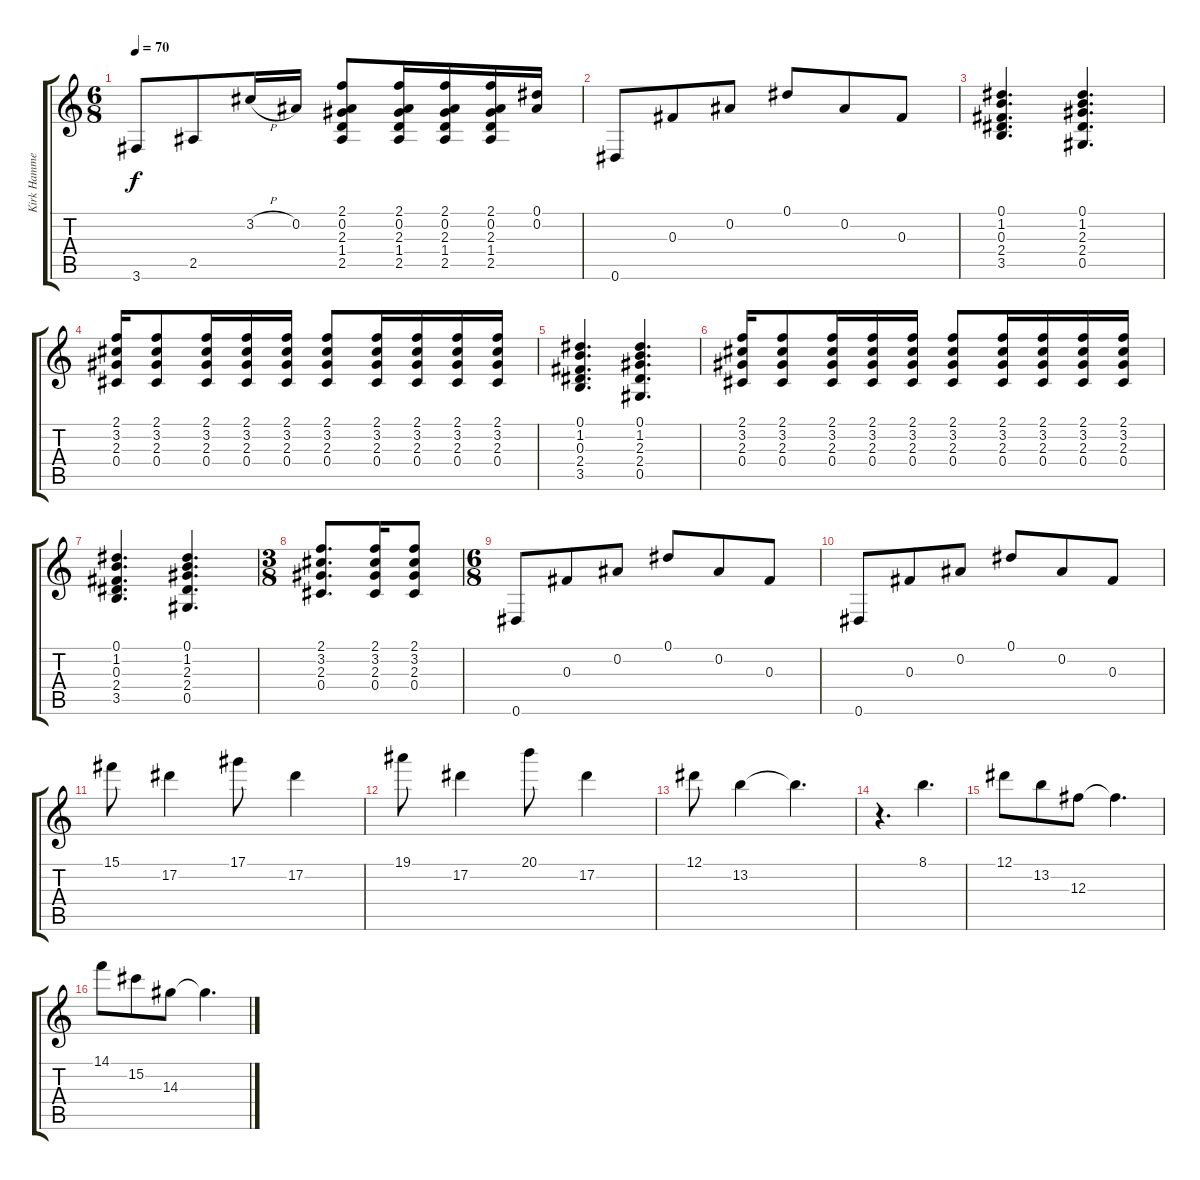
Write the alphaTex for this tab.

\track ("Kirk Hammett" "Kirk Hamme") {instrument acousticguitarsteel}
\staff {score tabs}
\tuning (Eb4 Bb3 Gb3 Db3 Ab2 Eb2) {hide}
\ts (6 8)
\tempo 70
\clef g2
\ks c
3.6.8{dy f} 2.5.8 3.2{h}.16 0.2.16 (2.1 0.2 2.3 1.4 2.5).8 (2.1 0.2 2.3 1.4 2.5).16 (2.1 0.2 2.3 1.4 2.5).16 (2.1 0.2 2.3 1.4 2.5).16 (0.1 0.2).16 |
0.6.8 0.3.8 0.2.8 0.1.8 0.2.8 0.3.8 |
(0.1 1.2 0.3 2.4 3.5).4{d} (0.1 1.2 2.3 2.4 0.5).4{d} |
(2.1 3.2 2.3 0.4).16 (2.1 3.2 2.3 0.4).8 (2.1 3.2 2.3 0.4).16 (2.1 3.2 2.3 0.4).16 (2.1 3.2 2.3 0.4).16 (2.1 3.2 2.3 0.4).8 (2.1 3.2 2.3 0.4).16 (2.1 3.2 2.3 0.4).16 (2.1 3.2 2.3 0.4).16 (2.1 3.2 2.3 0.4).16 |
(0.1 1.2 0.3 2.4 3.5).4{d} (0.1 1.2 2.3 2.4 0.5).4{d} |
(2.1 3.2 2.3 0.4).16 (2.1 3.2 2.3 0.4).8 (2.1 3.2 2.3 0.4).16 (2.1 3.2 2.3 0.4).16 (2.1 3.2 2.3 0.4).16 (2.1 3.2 2.3 0.4).8 (2.1 3.2 2.3 0.4).16 (2.1 3.2 2.3 0.4).16 (2.1 3.2 2.3 0.4).16 (2.1 3.2 2.3 0.4).16 |
(0.1 1.2 0.3 2.4 3.5).4{d} (0.1 1.2 2.3 2.4 0.5).4{d} |
\ts (3 8)
(2.1 3.2 2.3 0.4).8{d} (2.1 3.2 2.3 0.4).16 (2.1 3.2 2.3 0.4).8 |
\ts (6 8)
0.6.8 0.3.8 0.2.8 0.1.8 0.2.8 0.3.8 |
0.6.8 0.3.8 0.2.8 0.1.8 0.2.8 0.3.8 |
15.1.8 17.2.4 17.1.8 17.2.4 |
19.1.8 17.2.4 20.1.8 17.2.4 |
12.1.8 13.2.4 13.2{t}.4{d} |
r.4{d} 8.1.4{d} |
12.1.8 13.2.8 12.3.8 12.3{t}.4{d} |
14.1.8 15.2.8 14.3.8 14.3{t}.4{d}
